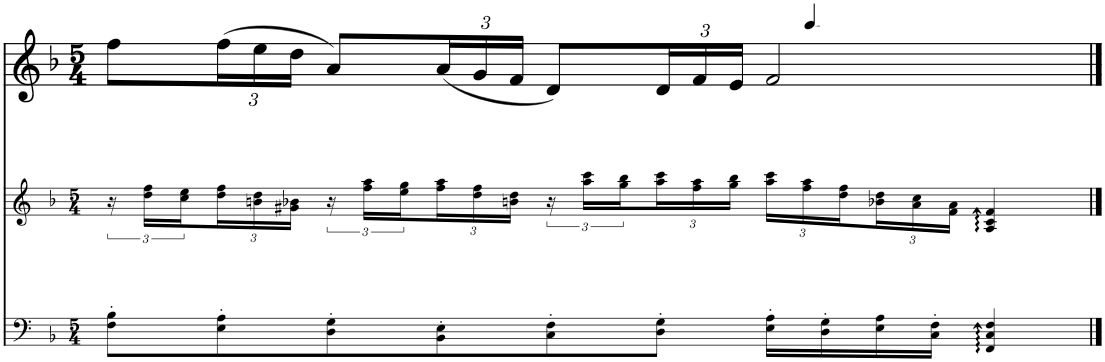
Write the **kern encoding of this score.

**kern	**kern	**kern
*part2	*part2	*part1
*staff3	*staff2	*staff1
*I"Piano	*	*I"Piano
*I'Pno	*	*I'Pno
!!LO:PB:g=z
*clefF4	*clefG2	*clefG2
*k[b-]	*k[b-]	*k[b-]
*M5/4	*M5/4	*M5/4
=9	=9	=9
*	*	*^
8F\' 8B-\'L	24r	8ff\L	3%2ryy
.	24dd\ 24ff\LL	.	.
.	24cc\ 24ee\	.	.
*	*Xbrackettup	*Xbrackettup	*
8E\' 8A\'	24dd\ 24ff\	(24ff\L	.
.	24bn\ 24dd\	24ee\	.
.	24g#X\ 24b-X\JJ	24dd\JJ	.
*	*brackettup	*	*
8D\' 8G\'	24r	8a/L)	.
.	24ff\ 24aa\LL	.	.
.	24ee\ 24gg\	.	.
*	*Xbrackettup	*	*
8BB-\' 8E\'	24ff\ 24aa\	(24a/L	.
.	24dd\ 24ff\	24g/	.
.	24bn\ 24dd\JJ	24f/JJ	.
*	*brackettup	*	*
8C\' 8F\'	24r	8d/L)	.
.	24aa\ 24ccc\LL	.	.
.	24gg\ 24bb-\	.	.
*	*Xbrackettup	*	*
8D\' 8G\'J	24aa\ 24ccc\	24d/L	.
.	24ff\ 24aa\	24f/	12.ryy
.	24gg\ 24bb-\JJ	24e/JJ	.
16E\' 16A\'LL	24aa\ 24ccc\LL	2f/	.
*	*	*MM25	*
.	24ff\ 24aa\	.	6ryy
16D\' 16G\'	.	.	.
.	24dd\ 24ff\	.	.
16E\ 16A\	24b-X\ 24dd\	.	.
.	24a\ 24cc\	.	.
16C\' 16F\'JJ	.	.	.
.	24f\ 24a\JJ	.	24ryy
4FF/: 4C/: 4F/:	4A/: 4c/: 4f/:	.	4ryy
*	*	*v	*v
==	==	==
*-	*-	*-
